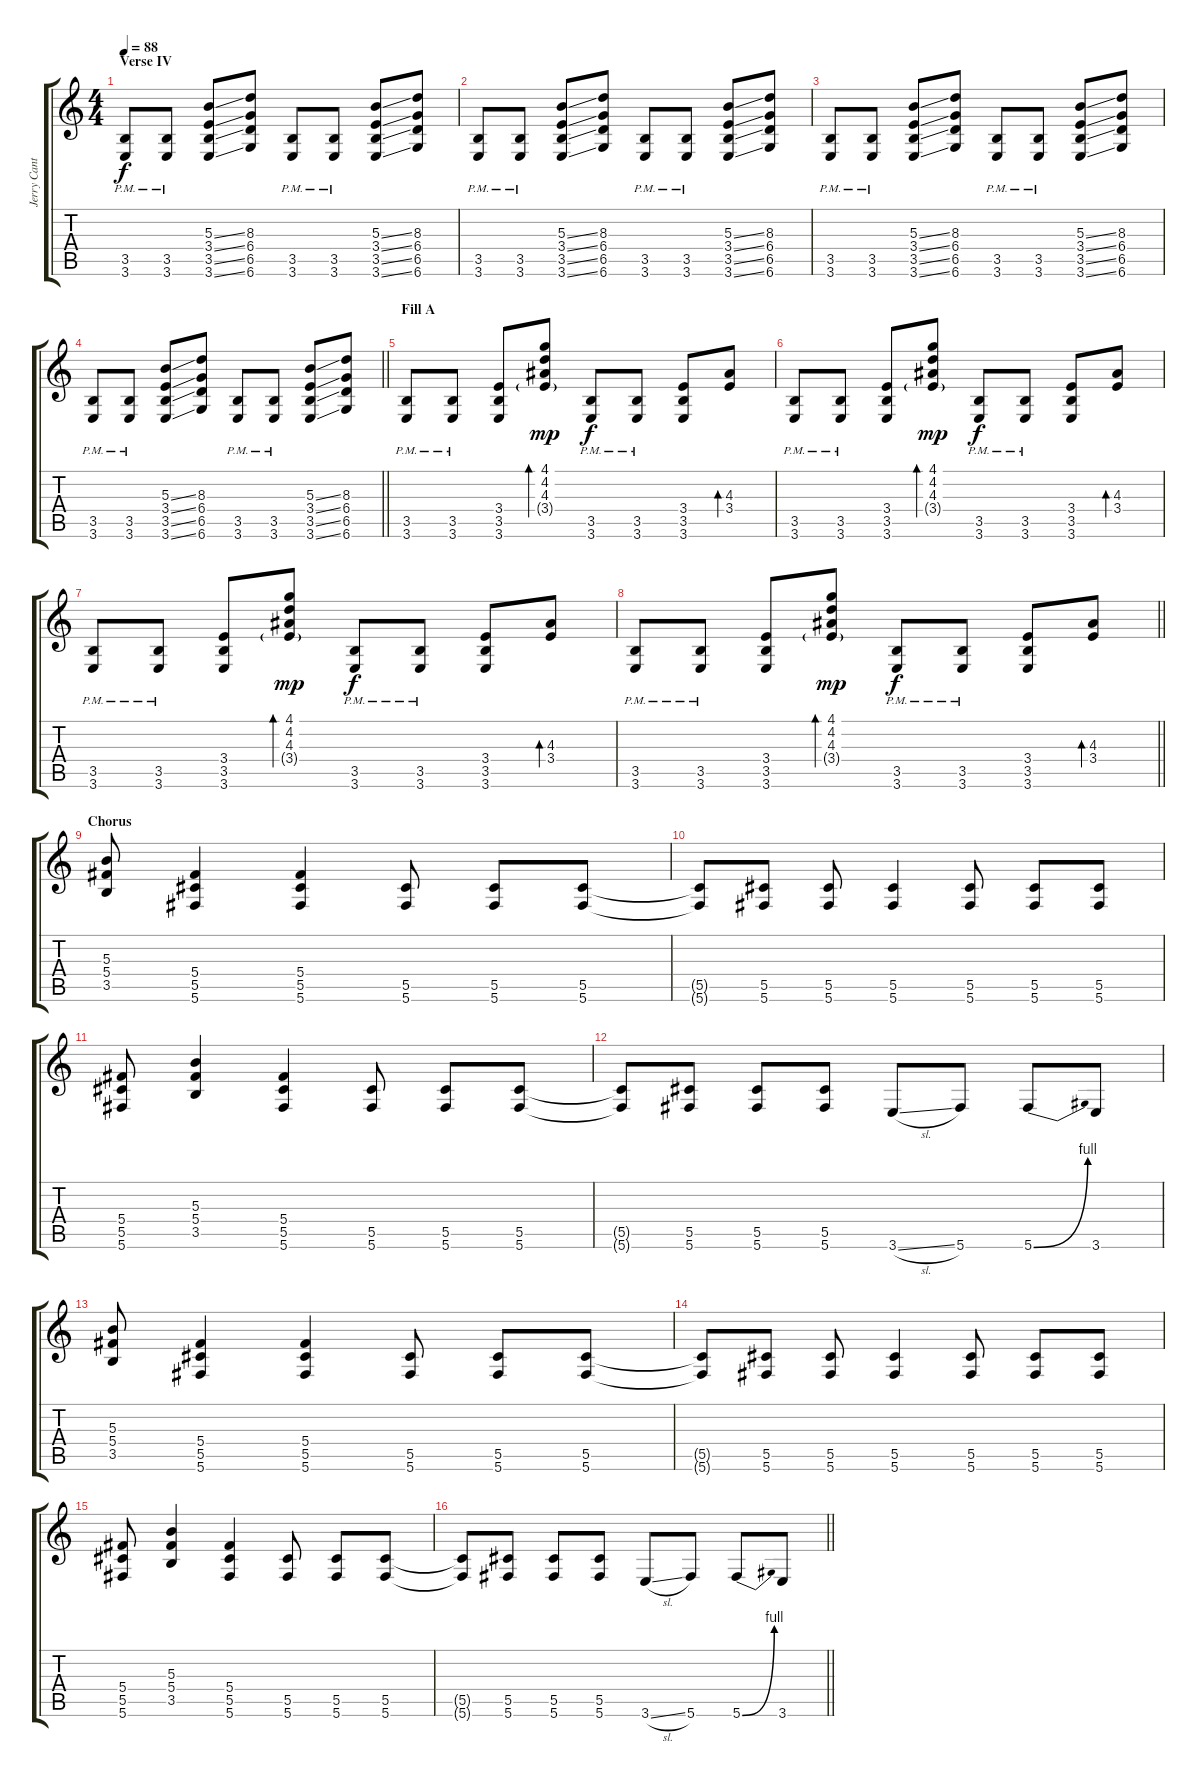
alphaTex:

\track ("Jerry Cantrell I (Left)" "Jerry Cant") {instrument distortionguitar}
\staff {score tabs}
\tuning (Eb4 Bb3 Gb3 Db3 Ab2 Db2) {hide}
\ts (4 4)
\section ("" "Verse IV")
\tempo 88
\clef g2
\ks c
(3.5{pm} 3.6{pm}).8{dy f} (3.5{pm} 3.6{pm}).8 (5.3{ss} 3.4{ss} 3.5{ss} 3.6{ss}).8 (8.3 6.4 6.5 6.6).8 (3.5{pm} 3.6{pm}).8 (3.5{pm} 3.6{pm}).8 (5.3{ss} 3.4{ss} 3.5{ss} 3.6{ss}).8 (8.3 6.4 6.5 6.6).8 |
(3.5{pm} 3.6{pm}).8 (3.5{pm} 3.6{pm}).8 (5.3{ss} 3.4{ss} 3.5{ss} 3.6{ss}).8 (8.3 6.4 6.5 6.6).8 (3.5{pm} 3.6{pm}).8 (3.5{pm} 3.6{pm}).8 (5.3{ss} 3.4{ss} 3.5{ss} 3.6{ss}).8 (8.3 6.4 6.5 6.6).8 |
(3.5{pm} 3.6{pm}).8 (3.5{pm} 3.6{pm}).8 (5.3{ss} 3.4{ss} 3.5{ss} 3.6{ss}).8 (8.3 6.4 6.5 6.6).8 (3.5{pm} 3.6{pm}).8 (3.5{pm} 3.6{pm}).8 (5.3{ss} 3.4{ss} 3.5{ss} 3.6{ss}).8 (8.3 6.4 6.5 6.6).8 |
\barLineRight lightlight
(3.5{pm} 3.6{pm}).8 (3.5{pm} 3.6{pm}).8 (5.3{ss} 3.4{ss} 3.5{ss} 3.6{ss}).8 (8.3 6.4 6.5 6.6).8 (3.5{pm} 3.6{pm}).8 (3.5{pm} 3.6{pm}).8 (5.3{ss} 3.4{ss} 3.5{ss} 3.6{ss}).8 (8.3 6.4 6.5 6.6).8 |
\section ("" "Fill A")
(3.5{pm} 3.6{pm}).8 (3.5{pm} 3.6{pm}).8 (3.4 3.5 3.6).8 (4.1 4.2 4.3 3.4{g}).8{bd 30 dy mp} (3.5{pm} 3.6{pm}).8{dy f} (3.5{pm} 3.6{pm}).8 (3.4 3.5 3.6).8 (4.3 3.4).8{bd 30} |
(3.5{pm} 3.6{pm}).8 (3.5{pm} 3.6{pm}).8 (3.4 3.5 3.6).8 (4.1 4.2 4.3 3.4{g}).8{bd 30 dy mp} (3.5{pm} 3.6{pm}).8{dy f} (3.5{pm} 3.6{pm}).8 (3.4 3.5 3.6).8 (4.3 3.4).8{bd 30} |
(3.5{pm} 3.6{pm}).8 (3.5{pm} 3.6{pm}).8 (3.4 3.5 3.6).8 (4.1 4.2 4.3 3.4{g}).8{bd 30 dy mp} (3.5{pm} 3.6{pm}).8{dy f} (3.5{pm} 3.6{pm}).8 (3.4 3.5 3.6).8 (4.3 3.4).8{bd 30} |
\barLineRight lightlight
(3.5{pm} 3.6{pm}).8 (3.5{pm} 3.6{pm}).8 (3.4 3.5 3.6).8 (4.1 4.2 4.3 3.4{g}).8{bd 30 dy mp} (3.5{pm} 3.6{pm}).8{dy f} (3.5{pm} 3.6{pm}).8 (3.4 3.5 3.6).8 (4.3 3.4).8{bd 30} |
\section ("" "Chorus")
(5.3 5.4 3.5).8 (5.4 5.5 5.6).4 (5.4 5.5 5.6).4 (5.5 5.6).8 (5.5 5.6).8 (5.5 5.6).8 |
(5.5{t} 5.6{t}).8 (5.5 5.6).8 (5.5 5.6).8 (5.5 5.6).4 (5.5 5.6).8 (5.5 5.6).8 (5.5 5.6).8 |
(5.4 5.5 5.6).8 (5.3 5.4 3.5).4 (5.4 5.5 5.6).4 (5.5 5.6).8 (5.5 5.6).8 (5.5 5.6).8 |
(5.5{t} 5.6{t}).8 (5.5 5.6).8 (5.5 5.6).8 (5.5 5.6).8 3.6{sl}.8 5.6.8 5.6{be (bend 0 0 60 4)}.8 3.6.8 |
(5.3 5.4 3.5).8 (5.4 5.5 5.6).4 (5.4 5.5 5.6).4 (5.5 5.6).8 (5.5 5.6).8 (5.5 5.6).8 |
(5.5{t} 5.6{t}).8 (5.5 5.6).8 (5.5 5.6).8 (5.5 5.6).4 (5.5 5.6).8 (5.5 5.6).8 (5.5 5.6).8 |
(5.4 5.5 5.6).8 (5.3 5.4 3.5).4 (5.4 5.5 5.6).4 (5.5 5.6).8 (5.5 5.6).8 (5.5 5.6).8 |
\barLineRight lightlight
(5.5{t} 5.6{t}).8 (5.5 5.6).8 (5.5 5.6).8 (5.5 5.6).8 3.6{sl}.8 5.6.8 5.6{be (bend 0 0 60 4)}.8 3.6.8
